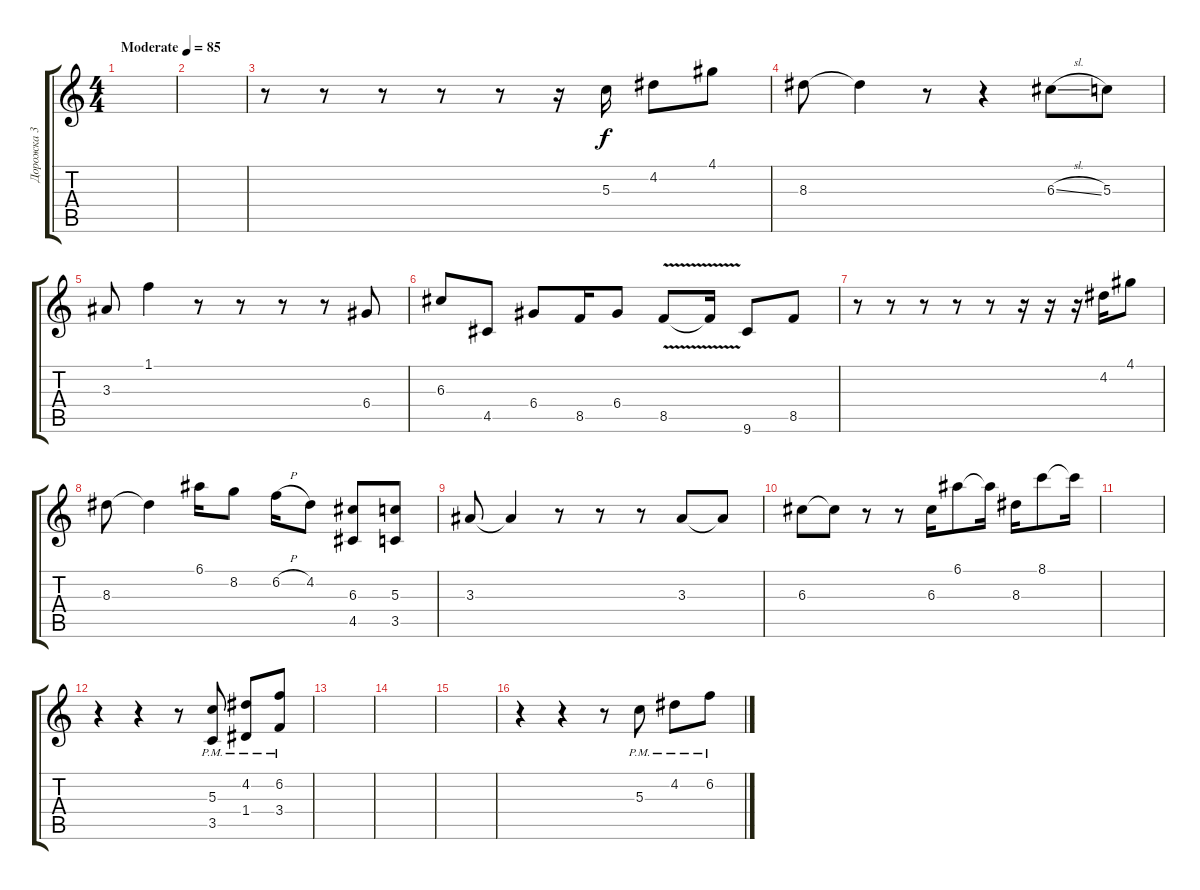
\track ("Дорожка 3" "Дорожка 3") {instrument acousticguitarsteel}
\staff {score tabs}
\tuning (E4 B3 G3 D3 A2 E2) {hide}
\ts (4 4)
\tempo (85 "Moderate")
\clef g2
\ks c
|
|
r.8 r.8 r.8 r.8 r.8 r.16 5.3.16 4.2.8 4.1.8 |
8.3.8 8.3{t}.4 r.8 r.4 6.3{sl}.8 5.3.8 |
3.3.8 1.1.4 r.8 r.8 r.8 r.8 6.4.8 |
6.3.8 4.5.8 6.4.8 8.5.16 6.4.8 8.5{v}.8 8.5{t}.16 9.6.8 8.5.8 |
r.8 r.8 r.8 r.8 r.8 r.16 r.16 r.16 4.2.16 4.1.8 |
8.3.8 8.3{t}.4 6.1.16 8.2.8 6.2{h}.16 4.2.8 (6.3 4.5).8 (5.3 3.5).8 |
3.3.8 3.3{t}.4 r.8 r.8 r.8 3.3.8 3.3{t}.8 |
6.3.8 6.3{t}.8 r.8 r.8 6.3.16 6.1.8 6.1{t}.16 8.3.16 8.1.8 8.1{t}.16 |
|
r.4 r.4 r.8 (5.3{pm} 3.5).8 (4.2{pm} 1.4).8 (6.2{pm} 3.4).8 |
|
|
|
r.4 r.4 r.8 5.3{pm}.8 4.2{pm}.8 6.2{pm}.8
